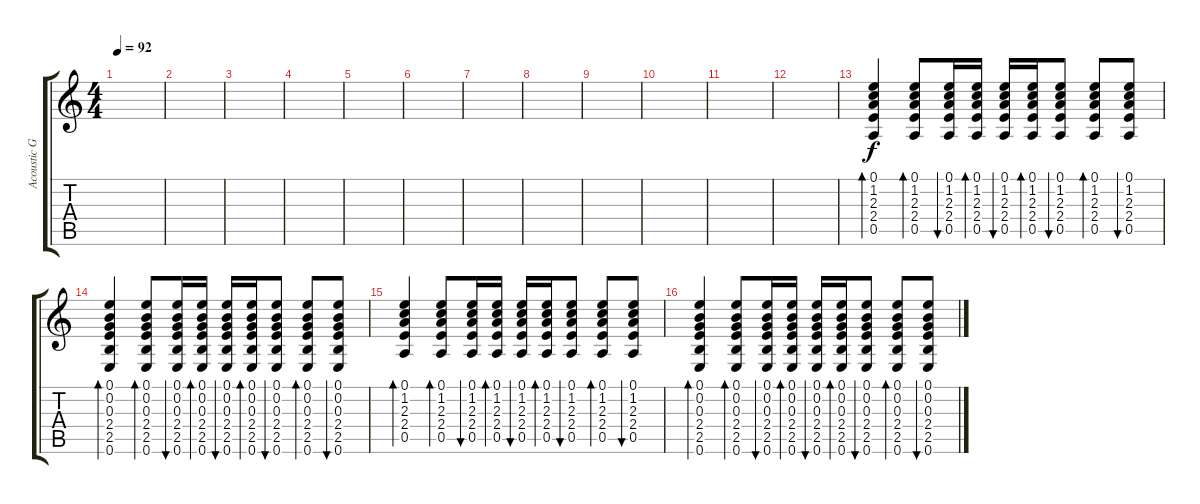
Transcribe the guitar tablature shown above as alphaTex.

\track ("Acoustic Guitar" "Acoustic G") {instrument acousticguitarsteel}
\staff {score tabs}
\tuning (E4 B3 G3 D3 A2 E2) {hide}
\ts (4 4)
\tempo 92
\clef g2
\ks c
|
|
|
|
|
|
|
|
|
|
|
|
(0.1 1.2 2.3 2.4 0.5).4{bd 30 volume 9} (0.1 1.2 2.3 2.4 0.5).8{bd 30} (0.1 1.2 2.3 2.4 0.5).16{bu 30} (0.1 1.2 2.3 2.4 0.5).16{bd 30} (0.1 1.2 2.3 2.4 0.5).16{bu 30} (0.1 1.2 2.3 2.4 0.5).16{bd 30} (0.1 1.2 2.3 2.4 0.5).8{bu 30} (0.1 1.2 2.3 2.4 0.5).8{bd 30} (0.1 1.2 2.3 2.4 0.5).8{bu 30} |
(0.1 0.2 0.3 2.4 2.5 0.6).4{bd 30} (0.1 0.2 0.3 2.4 2.5 0.6).8{bd 30} (0.1 0.2 0.3 2.4 2.5 0.6).16{bu 30} (0.1 0.2 0.3 2.4 2.5 0.6).16{bd 30} (0.1 0.2 0.3 2.4 2.5 0.6).16{bu 30} (0.1 0.2 0.3 2.4 2.5 0.6).16{bd 30} (0.1 0.2 0.3 2.4 2.5 0.6).8{bu 30} (0.1 0.2 0.3 2.4 2.5 0.6).8{bd 30} (0.1 0.2 0.3 2.4 2.5 0.6).8{bu 30} |
(0.1 1.2 2.3 2.4 0.5).4{bd 30} (0.1 1.2 2.3 2.4 0.5).8{bd 30} (0.1 1.2 2.3 2.4 0.5).16{bu 30} (0.1 1.2 2.3 2.4 0.5).16{bd 30} (0.1 1.2 2.3 2.4 0.5).16{bu 30} (0.1 1.2 2.3 2.4 0.5).16{bd 30} (0.1 1.2 2.3 2.4 0.5).8{bu 30} (0.1 1.2 2.3 2.4 0.5).8{bd 30} (0.1 1.2 2.3 2.4 0.5).8{bu 30} |
(0.1 0.2 0.3 2.4 2.5 0.6).4{bd 30} (0.1 0.2 0.3 2.4 2.5 0.6).8{bd 30} (0.1 0.2 0.3 2.4 2.5 0.6).16{bu 30} (0.1 0.2 0.3 2.4 2.5 0.6).16{bd 30} (0.1 0.2 0.3 2.4 2.5 0.6).16{bu 30} (0.1 0.2 0.3 2.4 2.5 0.6).16{bd 30} (0.1 0.2 0.3 2.4 2.5 0.6).8{bu 30} (0.1 0.2 0.3 2.4 2.5 0.6).8{bd 30} (0.1 0.2 0.3 2.4 2.5 0.6).8{bu 30}
